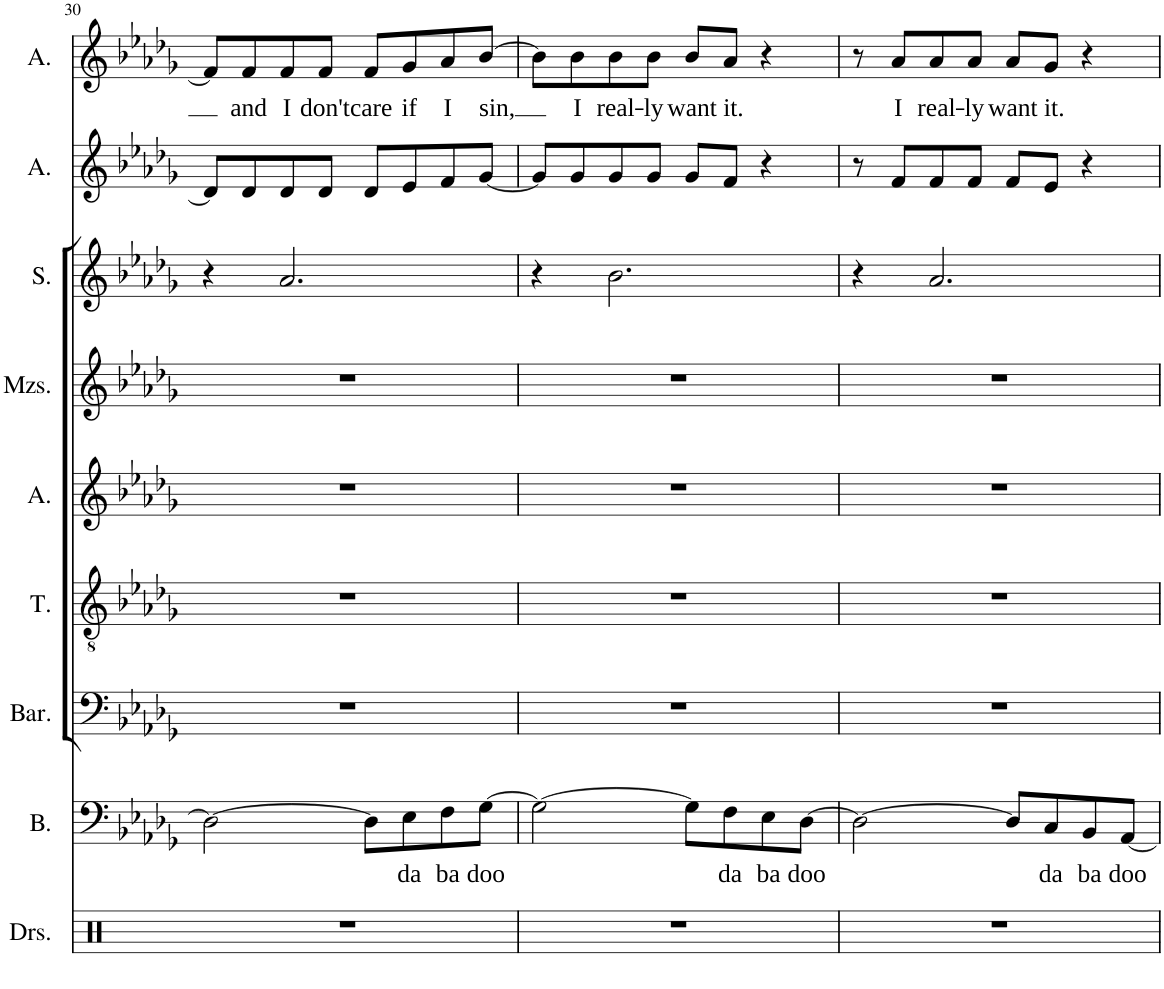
**kern	**kern	**text	**kern	**kern	**kern	**kern	**kern	**kern	**kern	**text
*part9	*part8	*part8	*part7	*part6	*part5	*part4	*part3	*part2	*part1	*part1
*staff9	*staff8	*staff8	*staff7	*staff6	*staff5	*staff4	*staff3	*staff2	*staff1	*staff1
*I"Drumset	*I"Bass	*	*I"Baritone	*I"Tenor	*I"Alto	*I"Mezzo-soprano	*I"Soprano	*I"Alto	*I"Alto	*
*I'Drs.	*I'B.	*	*I'Bar.	*I'T.	*I'A.	*I'Mzs.	*I'S.	*I'A.	*I'A.	*
!!LO:PB:g=z
*clefX	*clefF4	*	*clefF4	*clefGv2	*clefG2	*clefG2	*clefG2	*clefG2	*clefG2	*
*k[]	*k[b-e-a-d-g-]	*	*k[b-e-a-d-g-]	*k[b-e-a-d-g-]	*k[b-e-a-d-g-]	*k[b-e-a-d-g-]	*k[b-e-a-d-g-]	*k[b-e-a-d-g-]	*k[b-e-a-d-g-]	*
*M4/4	*M4/4	*	*M4/4	*M4/4	*M4/4	*M4/4	*M4/4	*M4/4	*M4/4	*
=30	=30	=30	=30	=30	=30	=30	=30	=30	=30	=30
1r	2D-\_	.	1r	1r	1r	1r	4r	8d-/L]	8f/L]	.
!	!	!	!	!	!	!	!	!	!	!LO:LY:b
.	.	.	.	.	.	.	.	8d-/	8f/	and
!	!	!	!	!	!	!	!	!	!	!LO:LY:b
.	.	.	.	.	.	.	2.a-/	8d-/	8f/	I
!	!	!	!	!	!	!	!	!	!	!LO:LY:b
.	.	.	.	.	.	.	.	8d-/J	8f/J	don't
!	!	!	!	!	!	!	!	!	!	!LO:LY:b
.	8D-\L]	.	.	.	.	.	.	8d-/L	8f/L	care
!	!	!LO:LY:b	!	!	!	!	!	!	!	!LO:LY:b
.	8E-\	da	.	.	.	.	.	8e-/	8g-/	if
!	!	!LO:LY:b	!	!	!	!	!	!	!	!LO:LY:b
.	8F\	ba	.	.	.	.	.	8f/	8a-/	I
!	!	!LO:LY:b	!	!	!	!	!	!	!	!LO:LY:b
.	[8G-\J	doo	.	.	.	.	.	[8g-/J	[8b-/J	sin,
=31	=31	=31	=31	=31	=31	=31	=31	=31	=31	=31
1r	2G-\_	.	1r	1r	1r	1r	4r	8g-/L]	8b-\L]	.
!	!	!	!	!	!	!	!	!	!	!LO:LY:b
.	.	.	.	.	.	.	.	8g-/	8b-\	I
!	!	!	!	!	!	!	!	!	!	!LO:LY:b
.	.	.	.	.	.	.	2.b-\	8g-/	8b-\	real-
!	!	!	!	!	!	!	!	!	!	!LO:LY:b
.	.	.	.	.	.	.	.	8g-/J	8b-\J	-ly
!	!	!	!	!	!	!	!	!	!	!LO:LY:b
.	8G-\L]	.	.	.	.	.	.	8g-/L	8b-/L	want
!	!	!LO:LY:b	!	!	!	!	!	!	!	!LO:LY:b
.	8F\	da	.	.	.	.	.	8f/J	8a-/J	it.
!	!	!LO:LY:b	!	!	!	!	!	!	!	!
.	8E-\	ba	.	.	.	.	.	4r	4r	.
!	!	!LO:LY:b	!	!	!	!	!	!	!	!
.	[8D-\J	doo	.	.	.	.	.	.	.	.
=32	=32	=32	=32	=32	=32	=32	=32	=32	=32	=32
1r	2D-\_	.	1r	1r	1r	1r	4r	8r	8r	.
!	!	!	!	!	!	!	!	!	!	!LO:LY:b
.	.	.	.	.	.	.	.	8f/L	8a-/L	I
!	!	!	!	!	!	!	!	!	!	!LO:LY:b
.	.	.	.	.	.	.	2.a-/	8f/	8a-/	real-
!	!	!	!	!	!	!	!	!	!	!LO:LY:b
.	.	.	.	.	.	.	.	8f/J	8a-/J	-ly
!	!	!	!	!	!	!	!	!	!	!LO:LY:b
.	8D-/L]	.	.	.	.	.	.	8f/L	8a-/L	want
!	!	!LO:LY:b	!	!	!	!	!	!	!	!LO:LY:b
.	8C/	da	.	.	.	.	.	8e-/J	8g-/J	it.
!	!	!LO:LY:b	!	!	!	!	!	!	!	!
.	8BB-/	ba	.	.	.	.	.	4r	4r	.
!	!	!LO:LY:b	!	!	!	!	!	!	!	!
.	[8AA-/J	doo	.	.	.	.	.	.	.	.
=	=	=	=	=	=	=	=	=	=	=
*-	*-	*-	*-	*-	*-	*-	*-	*-	*-	*-
